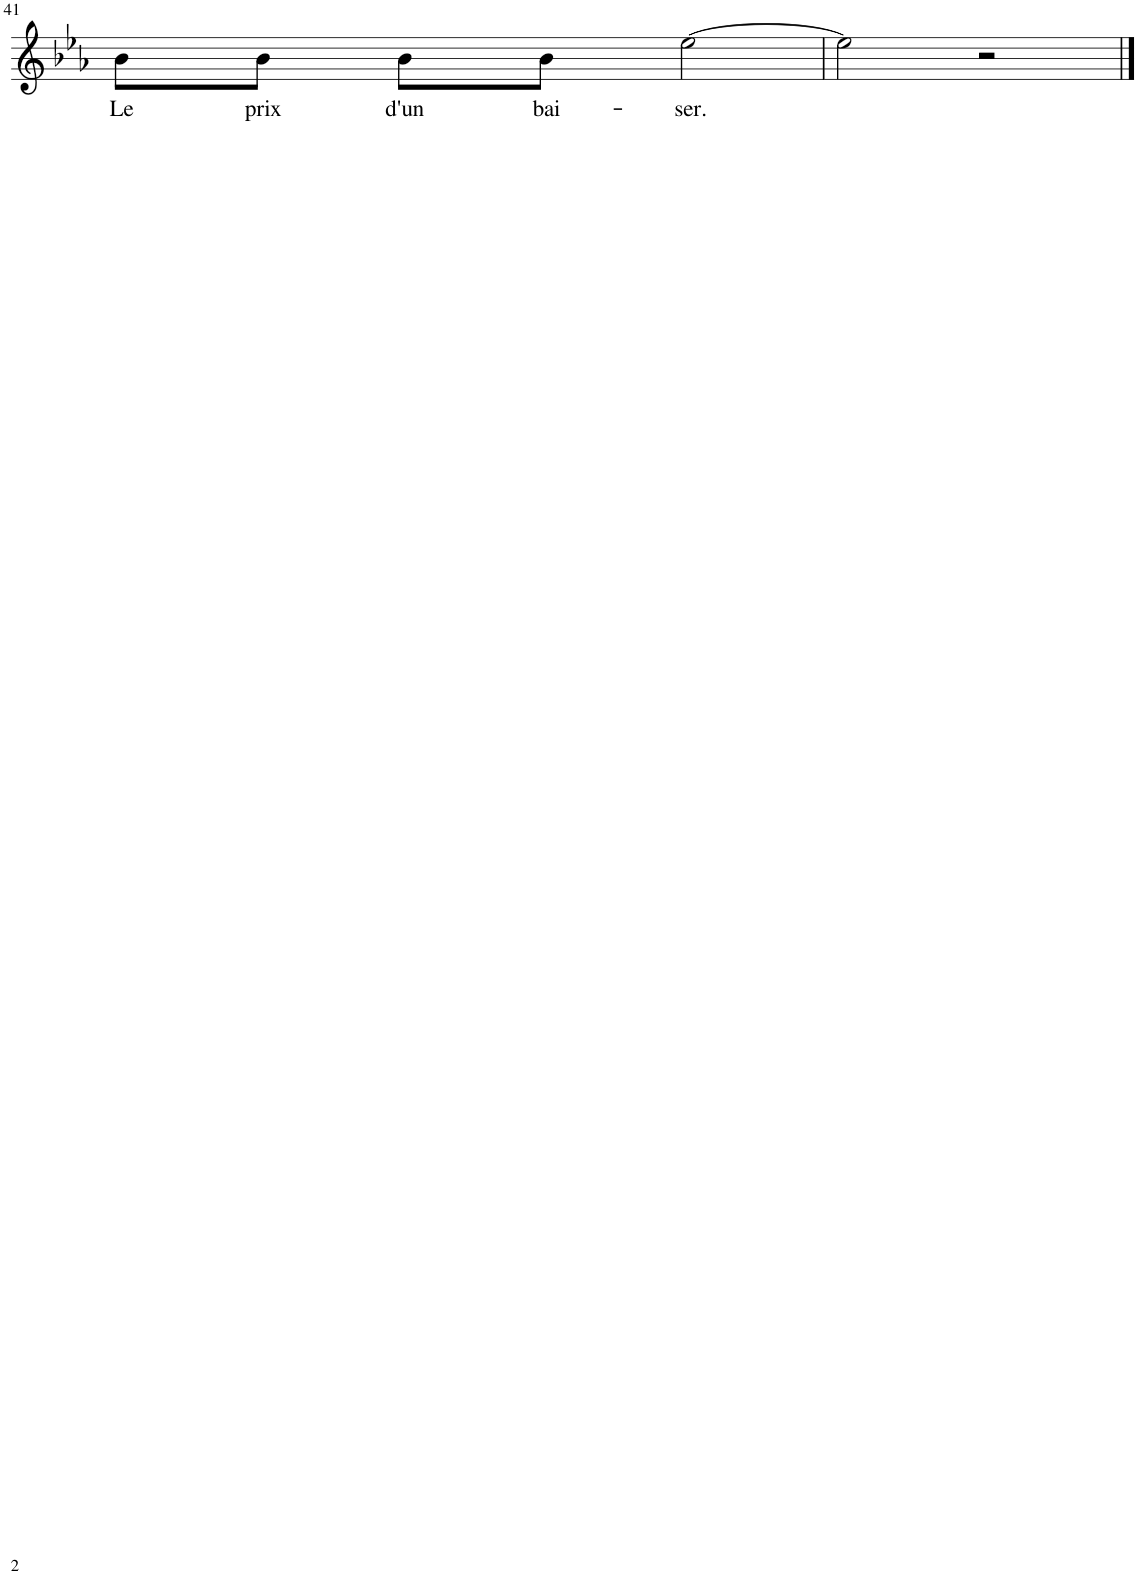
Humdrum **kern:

**kern	**text
*part1	*part1
*staff1	*staff1
*I"Piano	*
*I'Pno	*
!!LO:PB:g=z
*clefG2	*
*k[b-e-a-]	*
*M4/4	*
=41	=41
!	!LO:LY:b
8b-\L	Le
!	!LO:LY:b
8b-\J	prix
!	!LO:LY:b
8b-\L	d'un
!	!LO:LY:b
8b-\J	bai-
!	!LO:LY:b
[2ee-\	-ser.
=42	=42
2ee-\]	.
2r	.
==	==
*-	*-
